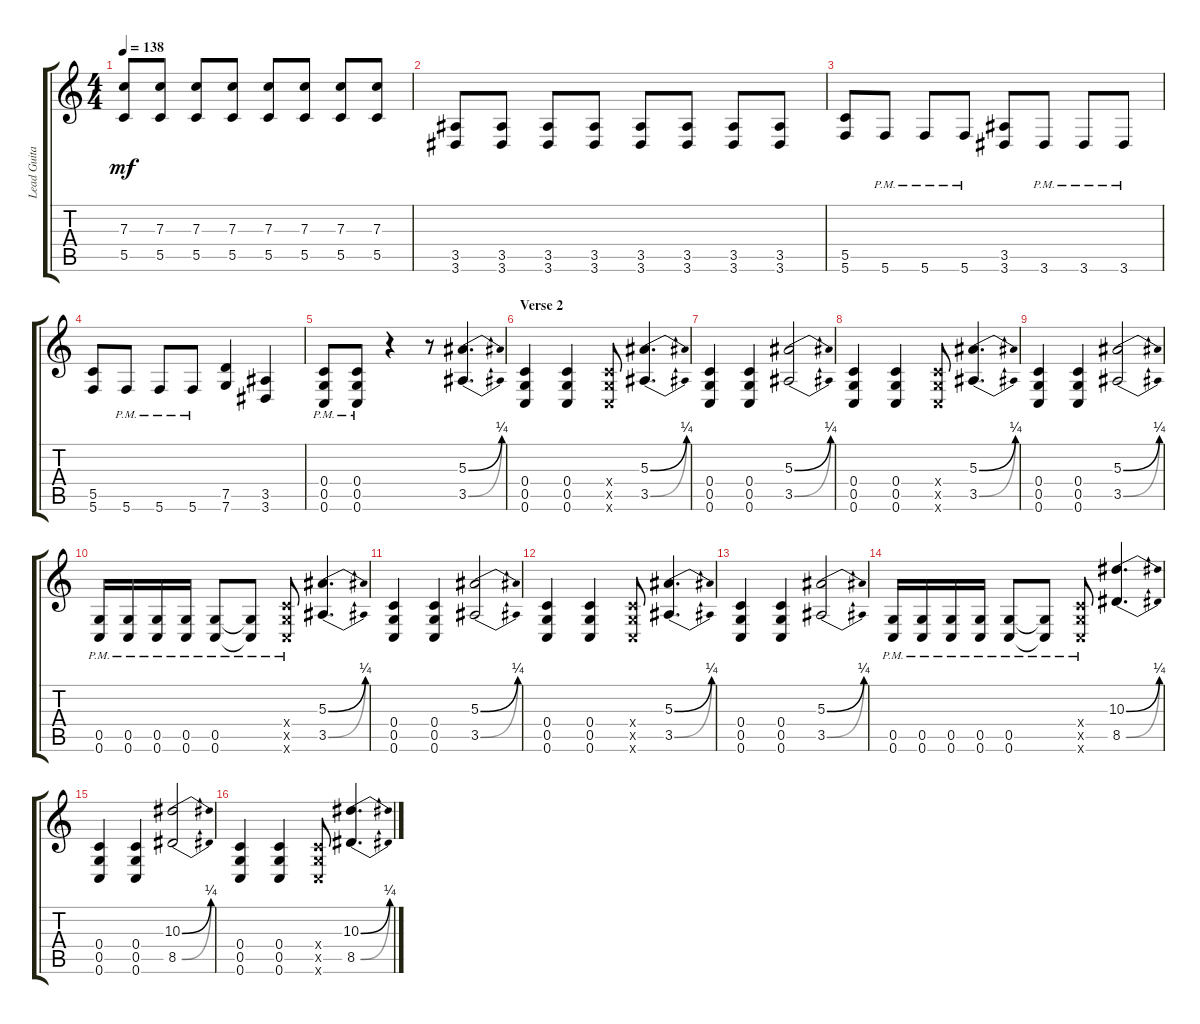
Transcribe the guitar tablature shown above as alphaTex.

\track ("Lead Guitar" "Lead Guita") {instrument distortionguitar}
\staff {score tabs}
\tuning (D4 A3 F3 C3 G2 C2) {hide}
\ts (4 4)
\tempo 138
\clef g2
\ks c
(7.3 5.5).8{dy mf} (7.3 5.5).8 (7.3 5.5).8 (7.3 5.5).8 (7.3 5.5).8 (7.3 5.5).8 (7.3 5.5).8 (7.3 5.5).8 |
(3.5 3.6).8 (3.5 3.6).8 (3.5 3.6).8 (3.5 3.6).8 (3.5 3.6).8 (3.5 3.6).8 (3.5 3.6).8 (3.5 3.6).8 |
(5.5 5.6).8 5.6{pm}.8 5.6{pm}.8 5.6{pm}.8 (3.5 3.6).8 3.6{pm}.8 3.6{pm}.8 3.6{pm}.8 |
(5.5 5.6).8 5.6{pm}.8 5.6{pm}.8 5.6{pm}.8 (7.5 7.6).4 (3.5 3.6).4 |
(0.4 0.5 0.6{pm}).8 (0.4 0.5 0.6{pm}).8 r.4 r.8 (5.3{be (bend 0 0 60 1)} 3.5{be (bend 0 0 60 1)}).4{d} |
\section ("" "Verse 2")
(0.4 0.5 0.6).4 (0.4 0.5 0.6).4 (0.4{x} 0.5{x} 0.6{x}).8 (5.3{be (bend 0 0 60 1)} 3.5{be (bend 0 0 60 1)}).4{d} |
(0.4 0.5 0.6).4 (0.4 0.5 0.6).4 (5.3{be (bend 0 0 60 1)} 3.5{be (bend 0 0 60 1)}).2 |
(0.4 0.5 0.6).4 (0.4 0.5 0.6).4 (0.4{x} 0.5{x} 0.6{x}).8 (5.3{be (bend 0 0 60 1)} 3.5{be (bend 0 0 60 1)}).4{d} |
(0.4 0.5 0.6).4 (0.4 0.5 0.6).4 (5.3{be (bend 0 0 60 1)} 3.5{be (bend 0 0 60 1)}).2 |
(0.5 0.6{pm}).16 (0.5 0.6{pm}).16 (0.5 0.6{pm}).16 (0.5 0.6{pm}).16 (0.5 0.6{pm}).8 (0.5{t} 0.6{pm t}).8 (0.4{x} 0.5{x} 0.6{pm x}).8 (5.3{be (bend 0 0 60 1)} 3.5{be (bend 0 0 60 1)}).4{d} |
(0.4 0.5 0.6).4 (0.4 0.5 0.6).4 (5.3{be (bend 0 0 60 1)} 3.5{be (bend 0 0 60 1)}).2 |
(0.4 0.5 0.6).4 (0.4 0.5 0.6).4 (0.4{x} 0.5{x} 0.6{x}).8 (5.3{be (bend 0 0 60 1)} 3.5{be (bend 0 0 60 1)}).4{d} |
(0.4 0.5 0.6).4 (0.4 0.5 0.6).4 (5.3{be (bend 0 0 60 1)} 3.5{be (bend 0 0 60 1)}).2 |
(0.5 0.6{pm}).16 (0.5 0.6{pm}).16 (0.5 0.6{pm}).16 (0.5 0.6{pm}).16 (0.5 0.6{pm}).8 (0.5{t} 0.6{pm t}).8 (0.4{x} 0.5{x} 0.6{pm x}).8 (10.3{be (bend 0 0 60 1)} 8.5{be (bend 0 0 60 1)}).4{d} |
(0.4 0.5 0.6).4 (0.4 0.5 0.6).4 (10.3{be (bend 0 0 60 1)} 8.5{be (bend 0 0 60 1)}).2 |
(0.4 0.5 0.6).4 (0.4 0.5 0.6).4 (0.4{x} 0.5{x} 0.6{x}).8 (10.3{be (bend 0 0 60 1)} 8.5{be (bend 0 0 60 1)}).4{d}
